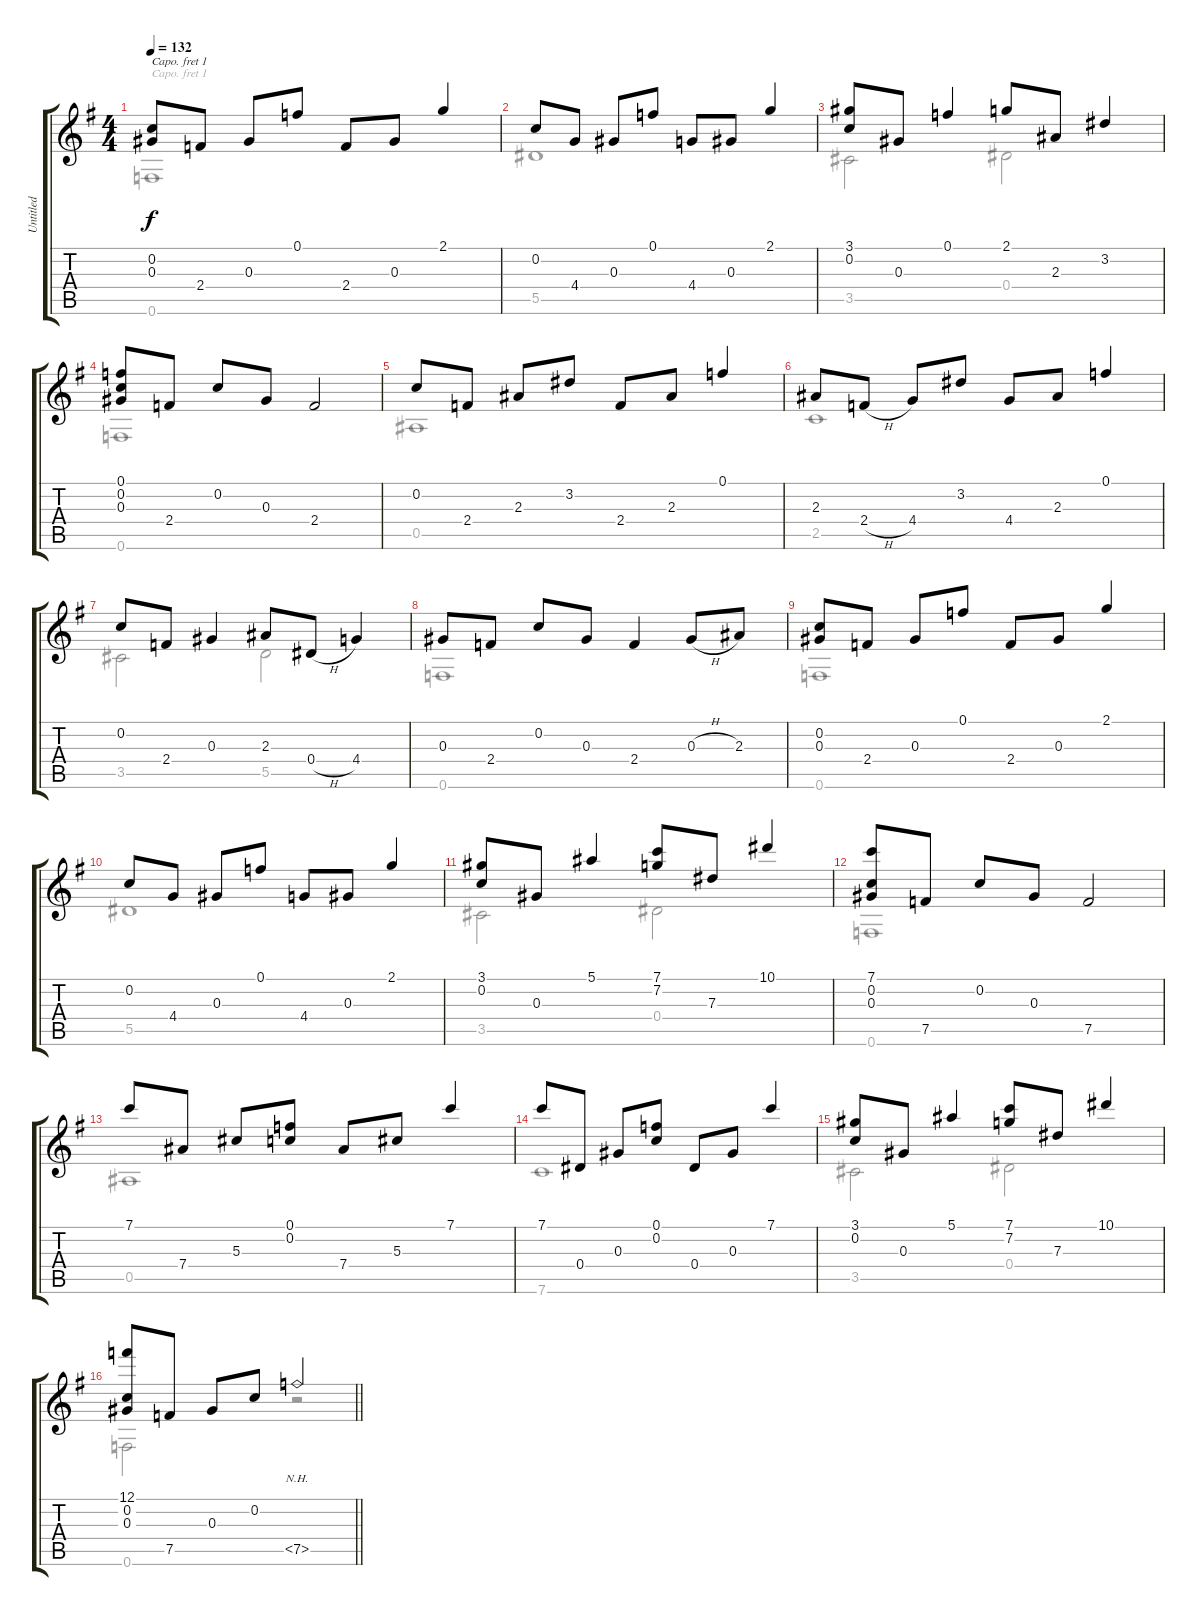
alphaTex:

\track ("Untitled" "Untitled") {instrument acousticguitarnylon}
\staff {score tabs}
\capo 1
\tuning (E4 B3 G3 D3 A2 E2) {hide}
\voice
\ts (4 4)
\tempo 132
\clef g2
\ks g
(0.2 0.3).8{dy f} 2.4.8 0.3.8 0.1.8 2.4.8 0.3.8 2.1.4 |
0.2.8 4.4.8 0.3.8 0.1.8 4.4.8 0.3.8 2.1.4 |
(3.1 0.2).8 0.3.8 0.1.4 2.1.8 2.3.8 3.2.4 |
(0.1 0.2 0.3).8 2.4.8 0.2.8 0.3.8 2.4.2 |
0.2.8 2.4.8 2.3.8 3.2.8 2.4.8 2.3.8 0.1.4 |
2.3.8 2.4{h}.8 4.4.8 3.2.8 4.4.8 2.3.8 0.1.4 |
0.2.8 2.4.8 0.3.4 2.3.8 0.4{h}.8 4.4.4 |
0.3.8 2.4.8 0.2.8 0.3.8 2.4.4 0.3{h}.8 2.3.8 |
(0.2 0.3).8 2.4.8 0.3.8 0.1.8 2.4.8 0.3.8 2.1.4 |
0.2.8 4.4.8 0.3.8 0.1.8 4.4.8 0.3.8 2.1.4 |
(3.1 0.2).8 0.3.8 5.1.4 (7.1 7.2).8 7.3.8 10.1.4 |
(7.1 0.2 0.3).8 7.5.8 0.2.8 0.3.8 7.5.2 |
7.1.8 7.4.8 5.3.8 (0.1 0.2).8 7.4.8 5.3.8 7.1.4 |
7.1.8 0.4.8 0.3.8 (0.1 0.2).8 0.4.8 0.3.8 7.1.4 |
(3.1 0.2).8 0.3.8 5.1.4 (7.1 7.2).8 7.3.8 10.1.4 |
\barLineRight lightlight
(12.1 0.2 0.3).8 7.5.8 0.3.8 0.2.8 7.5{nh}.2
\voice
\clef g2
\ottava regular
\simile none
\ks g
0.6.1{dy f} |
5.5.1 |
3.5.2 0.4.2 |
0.6.1 |
0.5.1 |
2.5.1 |
3.5.2 5.5.2 |
0.6.1 |
0.6.1 |
5.5.1 |
3.5.2 0.4.2 |
0.6.1 |
0.5.1 |
7.6.1 |
3.5.2 0.4.2 |
\barLineRight lightlight
0.6.2 r.2
